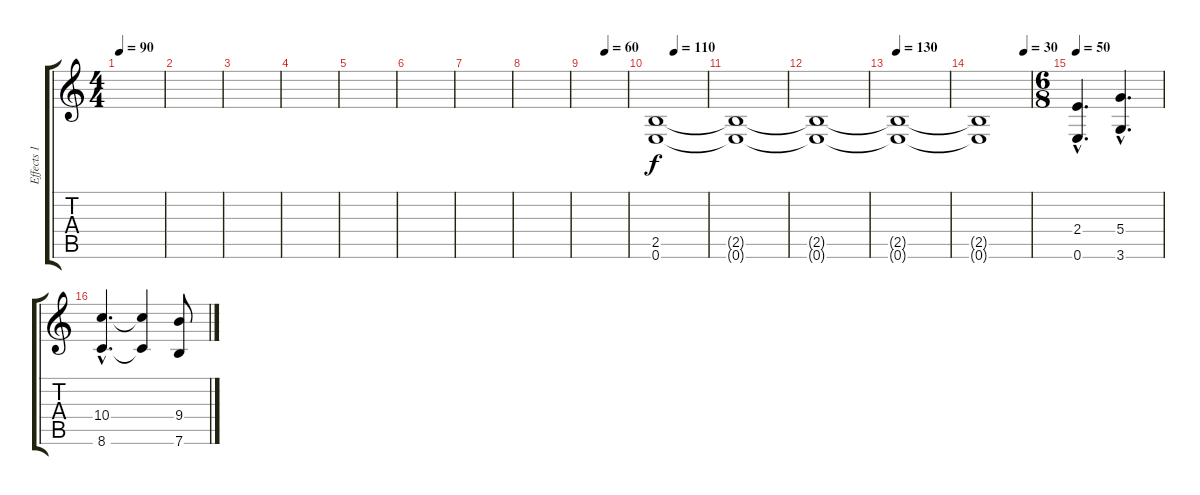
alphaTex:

\track ("Effects 1" "Effects 1") {instrument overdrivenguitar}
\staff {score tabs}
\tuning (E4 B3 G3 D3 A2 E2) {hide}
\ts (4 4)
\tempo 90
\clef g2
\ks c
|
|
|
|
|
|
|
|
\tempo (60 0.5)
|
\tempo (110 0.375)
(2.5 0.6).1 |
(2.5{t} 0.6{t}).1 |
(2.5{t} 0.6{t}).1 |
\tempo 130
(2.5{t} 0.6{t}).1 |
\tempo (30 0.875)
(2.5{t} 0.6{t}).1 |
\ts (6 8)
\tempo 50
(2.4{hac} 0.6{hac}).4{d} (5.4{hac} 3.6{hac}).4{d} |
(10.4{hac} 8.6{hac}).4{d} (10.4{t} 8.6{t}).4 (9.4 7.6).8
